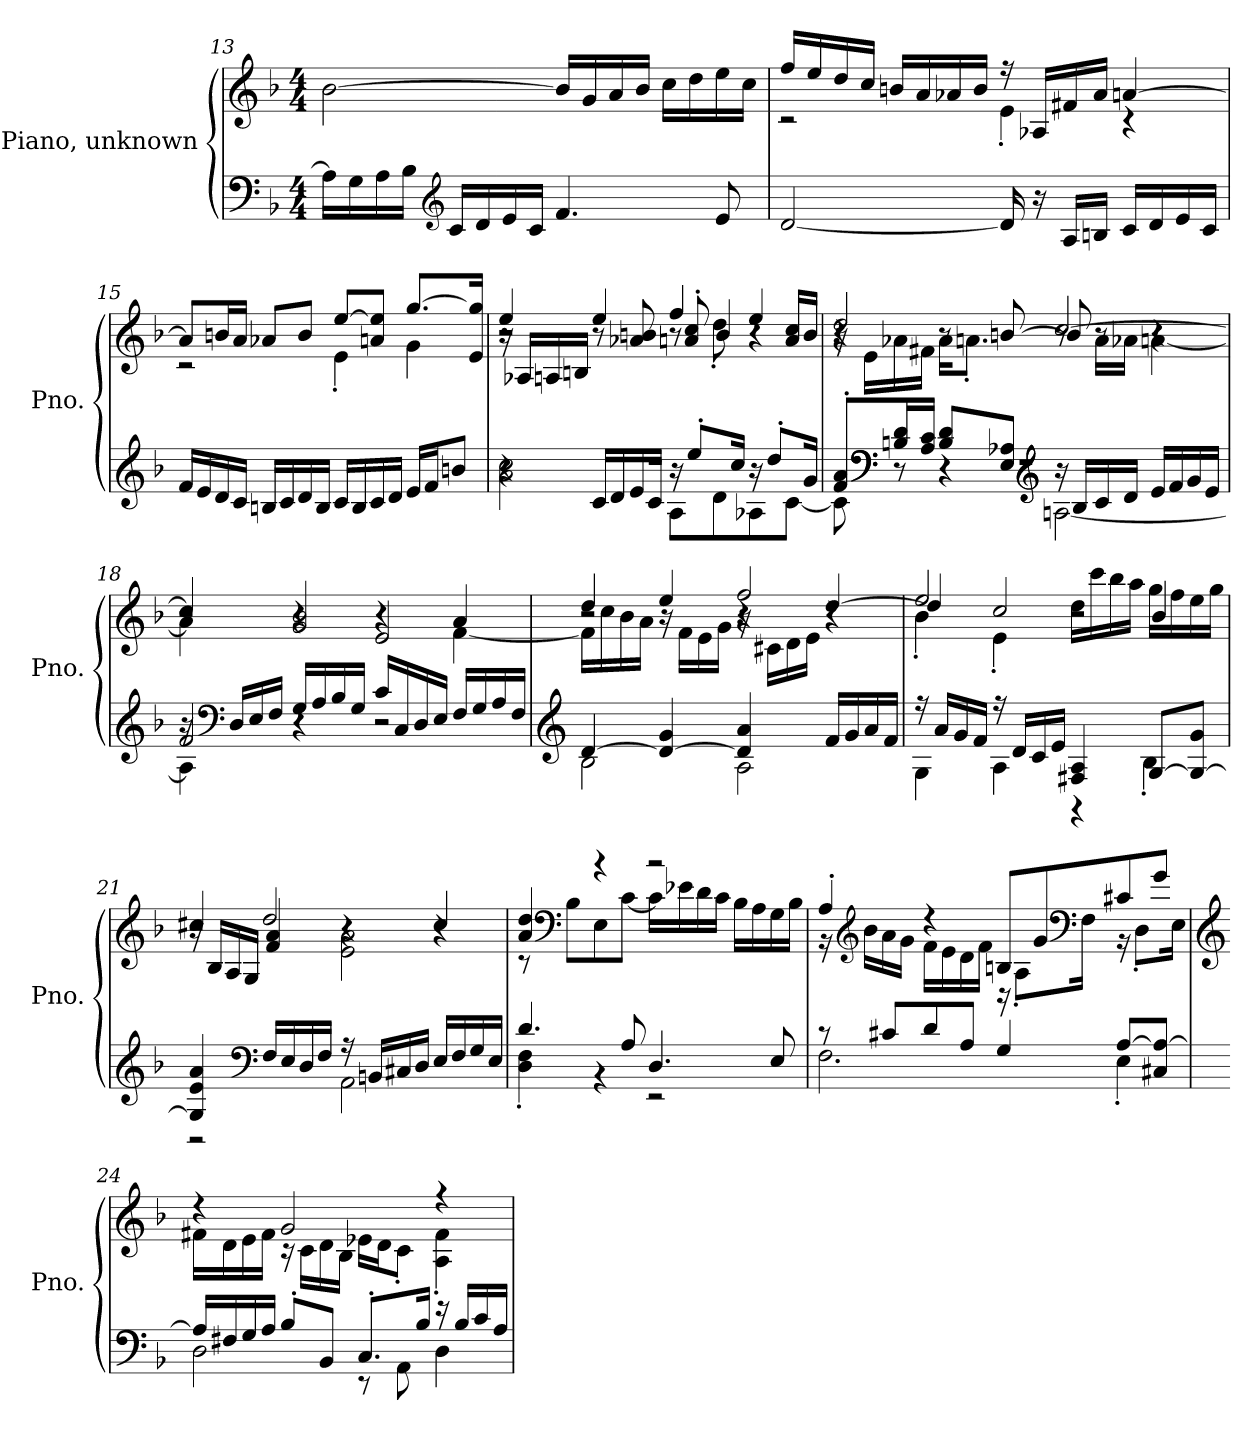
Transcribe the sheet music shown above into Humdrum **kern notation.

**kern	**kern
*part1	*part1
*staff2	*staff1
*I"Piano, unknown	*
*I'Pno.	*
*clefF4	*clefG2
*k[b-]	*k[b-]
*M4/4	*M4/4
=13	=13
16A\LL]	[2b-\
16G\	.
16A\	.
16B-\JJ	.
*clefG2	*
16c/LL	.
16d/	.
16e/	.
16c/JJ	.
4.f/	16b-/LL]
.	16g/
.	16a/
.	16b-/JJ
.	16cc\LL
.	16dd\
8e/	16ee\
.	16cc\JJ
!!LO:PB:g=z
=14	=14
*	*^
[2d/	16ff/LL	2r
.	16ee/	.
.	16dd/	.
.	16cc/JJ	.
.	16bn/LL	.
.	16a/	.
.	16a-X/	.
.	16b/JJ	.
16d/]	16r	4e'\
16r	16A-X/LL	.
16A/LL	16f#X/	.
16Bn/JJ	16a-/JJ	.
16c/LL	[4an/	4r
16d/	.	.
16e/	.	.
16c/JJ	.	.
=15	=15	=15
16f/LL	8a/L]	2r
16e/	.	.
16d/	16bn/L	.
16c/JJ	16a/JJ	.
16Bn/LL	8a-X/L	.
16c/	.	.
16d/	8b/J	.
16B/JJ	.	.
16c/LL	[8ee/L	4e'\
16B/	.	.
16c/	8an/ 8ee/]J	.
16d/JJ	.	.
16e/LL	[8.gg/L	4g\
16f/J	.	.
8bn/J	.	.
.	16e/ 16gg/]Jk	.
!!LO:LB:g=z
=16	=16	=16
*^	*	*^
*	*^	*	*	*
1r	2a\ 2cc\	4r	4ee/	2r	16r
.	.	.	.	.	16A-X/LL
.	.	.	.	.	16An/
.	.	.	.	.	16Bn/JJ
.	.	16c/LL	4ee/	.	8r
.	.	16d/	.	.	.
.	.	16e/	.	.	8a-X/ 8bn/
.	.	16c/JJ	.	.	.
.	8A\L	16r	4ff/	8r	8an/' 8cc/'
.	.	8ee'/L	.	.	.
.	8d\	.	.	8dd'\	4b/
.	.	16cc/Jk	.	.	.
.	8A-X\	16r	4ee/	4r	.
.	.	8dd'/L	.	.	.
.	[8c\J	.	.	.	16a/ 16cc/LL
.	.	16g/Jk	.	.	16b/JJ
=17	=17	=17	=17	=17	=17
1r	8c\]	8f/' 8a/'L	2dd/	16r	4r
.	.	.	.	16e\LL	.
*clefF4	*	*	*	*	*
.	8r	16Bn/ 16d/L	.	16a-X\	.
.	.	16A/ 16c/JJ	.	16f#X\JJ	.
.	4r	8B/ 8d/L	.	16a-\KL	8r
.	.	.	.	8.an'\J	.
.	.	8E/ 8A-X/J	.	.	[8bn/
*clefG2	*	*	*	*	*
.	[2An\	16r	[2cc/	8r	8b/]
.	.	16B/LL	.	.	.
.	.	16c/	.	16a\LL	8r
.	.	16d/JJ	.	16a-X\JJ	.
.	.	16e/LL	.	[4an\	4r
.	.	16f/	.	.	.
.	.	16g/	.	.	.
.	.	16e/JJ	.	.	.
!!LO:LB:g=z	!!	!!
=18	=18	=18	=18	=18	=18
2f/	4A\]	16r	4cc/]	4a\]	2r
*clefF4	*	*	*	*	*
.	.	16D/LL	.	.	.
.	.	16E/	.	.	.
.	.	16F/JJ	.	.	.
.	4r	16G/LL	2g/ 2b-/	4r	.
.	.	16A/	.	.	.
.	.	16B-/	.	.	.
.	.	16G/JJ	.	.	.
2r	2r	16c/LL	.	4r	2e/
.	.	16C/	.	.	.
.	.	16D/	.	.	.
.	.	16E/JJ	.	.	.
.	.	16F/LL	4a/	[4f\	.
.	.	16G/	.	.	.
.	.	16A/	.	.	.
.	.	16F/JJ	.	.	.
*v	*v	*v	*	*	*
=19	=19	=19	=19
*clefG2	*	*	*
*^	*	*	*
[4d/	2B-\	4dd/	16f\LL]	2r
.	.	.	16cc\	.
.	.	.	16b-\	.
.	.	.	16a\JJ	.
4d/_ 4g/	.	4ee/	16r	.
.	.	.	16f\LL	.
.	.	.	16e\	.
.	.	.	16g\JJ	.
4d/] 4a/	2A\	2ff/	16r	4r
.	.	.	16c#X\LL	.
.	.	.	16d\	.
.	.	.	16e\JJ	.
16f/LL	.	.	4r	[4dd/
16g/	.	.	.	.
16a/	.	.	.	.
16f/JJ	.	.	.	.
!!LO:LB:g=z	!!	!!
=20	=20	=20	=20	=20
16r	4G\	2ee/	4b-'\	4dd/]
16a/LL	.	.	.	.
16g/	.	.	.	.
16f/JJ	.	.	.	.
16r	4A\	.	4e'\	2cc/
16d/LL	.	.	.	.
16c/	.	.	.	.
16e/JJ	.	.	.	.
4F#X/ 4A/	4r	2r	16dd\LL	.
.	.	.	16ccc\	.
.	.	.	16bb-\	.
.	.	.	16aa\JJ	.
[8G/L	4B-'\	.	16gg\LL	4b-/
.	.	.	16ff\	.
8G/_ 8g/J	.	.	16ee\	.
.	.	.	16gg\JJ	.
=21	=21	=21	=21	=21
4G/] 4e/ 4a/	2r	4cc#X/	2r	16r
.	.	.	.	16B-/LL
.	.	.	.	16A/
.	.	.	.	16G/JJ
*clefF4	*	*	*	*
16F/LL	.	2dd/	.	4f/ 4a/
16E/	.	.	.	.
16D/	.	.	.	.
16F/JJ	.	.	.	.
16r	2AA\	.	2e\ 2a\	4r
16BBn/LL	.	.	.	.
16C#X/	.	.	.	.
16D/JJ	.	.	.	.
16E/LL	.	4r	.	4cc#/
16F/	.	.	.	.
16G/	.	.	.	.
16E/JJ	.	.	.	.
*	*	*	*v	*v
!!LO:LB:g=z
=22	=22	=22	=22
4.d/	4D\' 4F\'	4a/ 4dd/	8r
*	*	*clefF4	*
.	.	.	8B-\L
.	4r	4r	8E\
8A/	.	.	[8c\J
4.D/	2r	2r	16c\LL]
.	.	.	16e-X\
.	.	.	16d\
.	.	.	16c\JJ
.	.	.	16B-\LL
.	.	.	16A\
8E/	.	.	16G\
.	.	.	16B-\JJ
=23	=23	=23	=23
8r	2.F\	4A'/	16r
*	*	*clefG2	*
.	.	.	16b-\LL
8c#X/L	.	.	16a\
.	.	.	16g\JJ
8d/	.	4r	16f\LL
.	.	.	16e\
8A/J	.	.	16d\
.	.	.	16f\JJ
4G/	.	8Bn/L	16r
.	.	.	8A'\L
.	.	8g/	.
*	*	*clefF4	*
.	.	.	16F\Jk
[8A/L	4E'\	8c#X/	16r
.	.	.	8D'\L
8C#X/ 8A/_J	.	8g/J	.
.	.	.	16E\Jk
!!LO:LB:g=z	!!
=24	=24	=24	=24
*	*	*clefG2	*
16A/LL]	2D\	4r	16f#X\LL
16F#X/	.	.	16d\
16G/	.	.	16e\
16A/JJ	.	.	16f#\JJ
8B-'/L	.	2g/	16r
.	.	.	16c\LL
8BB-/J	.	.	16d\
.	.	.	16B-\JJ
8.C'/L	8r	.	16e-X\LL
.	.	.	16d\J
.	8AA\	.	8c'\J
16B-/Jk	.	.	.
16r	4D\	4r	4A\' 4f#\'
16B-/LL	.	.	.
16c/	.	.	.
16A/JJ	.	.	.
*v	*v	*	*
*	*v	*v
=	=
*-	*-
